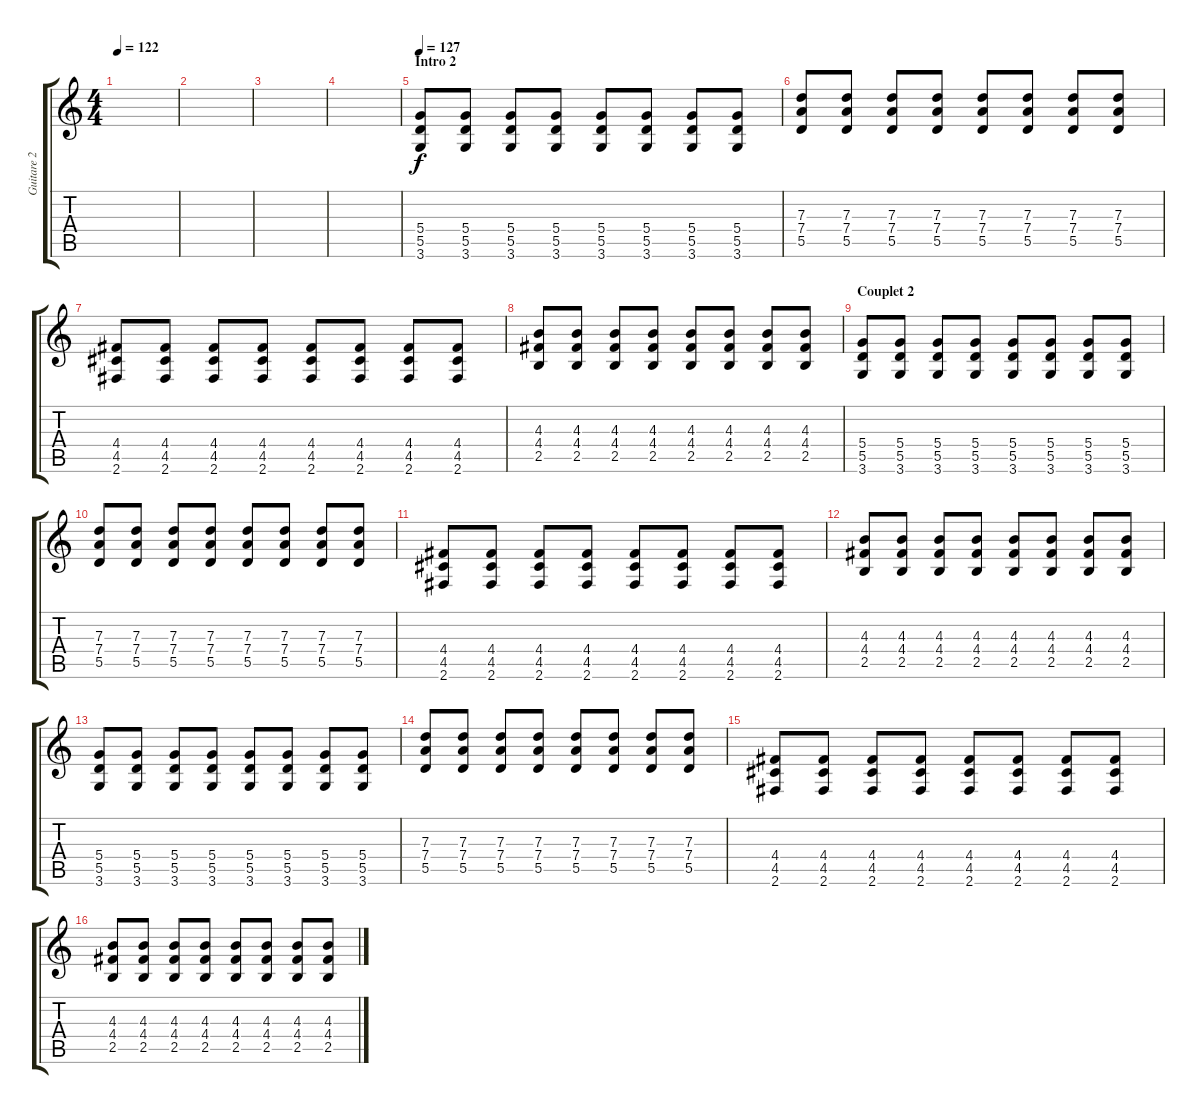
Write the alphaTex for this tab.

\track ("Guitare 2" "Guitare 2") {instrument overdrivenguitar}
\staff {score tabs}
\tuning (E4 B3 G3 D3 A2 E2) {hide}
\ts (4 4)
\tempo 122
\clef g2
\ks c
|
|
|
|
\section ("" "Intro 2")
\tempo 127
(5.4 5.5 3.6).8 (5.4 5.5 3.6).8 (5.4 5.5 3.6).8 (5.4 5.5 3.6).8 (5.4 5.5 3.6).8 (5.4 5.5 3.6).8 (5.4 5.5 3.6).8 (5.4 5.5 3.6).8 |
(7.3 7.4 5.5).8 (7.3 7.4 5.5).8 (7.3 7.4 5.5).8 (7.3 7.4 5.5).8 (7.3 7.4 5.5).8 (7.3 7.4 5.5).8 (7.3 7.4 5.5).8 (7.3 7.4 5.5).8 |
(4.4 4.5 2.6).8 (4.4 4.5 2.6).8 (4.4 4.5 2.6).8 (4.4 4.5 2.6).8 (4.4 4.5 2.6).8 (4.4 4.5 2.6).8 (4.4 4.5 2.6).8 (4.4 4.5 2.6).8 |
(4.3 4.4 2.5).8 (4.3 4.4 2.5).8 (4.3 4.4 2.5).8 (4.3 4.4 2.5).8 (4.3 4.4 2.5).8 (4.3 4.4 2.5).8 (4.3 4.4 2.5).8 (4.3 4.4 2.5).8 |
\section ("" "Couplet 2")
(5.4 5.5 3.6).8 (5.4 5.5 3.6).8 (5.4 5.5 3.6).8 (5.4 5.5 3.6).8 (5.4 5.5 3.6).8 (5.4 5.5 3.6).8 (5.4 5.5 3.6).8 (5.4 5.5 3.6).8 |
(7.3 7.4 5.5).8 (7.3 7.4 5.5).8 (7.3 7.4 5.5).8 (7.3 7.4 5.5).8 (7.3 7.4 5.5).8 (7.3 7.4 5.5).8 (7.3 7.4 5.5).8 (7.3 7.4 5.5).8 |
(4.4 4.5 2.6).8 (4.4 4.5 2.6).8 (4.4 4.5 2.6).8 (4.4 4.5 2.6).8 (4.4 4.5 2.6).8 (4.4 4.5 2.6).8 (4.4 4.5 2.6).8 (4.4 4.5 2.6).8 |
(4.3 4.4 2.5).8 (4.3 4.4 2.5).8 (4.3 4.4 2.5).8 (4.3 4.4 2.5).8 (4.3 4.4 2.5).8 (4.3 4.4 2.5).8 (4.3 4.4 2.5).8 (4.3 4.4 2.5).8 |
(5.4 5.5 3.6).8 (5.4 5.5 3.6).8 (5.4 5.5 3.6).8 (5.4 5.5 3.6).8 (5.4 5.5 3.6).8 (5.4 5.5 3.6).8 (5.4 5.5 3.6).8 (5.4 5.5 3.6).8 |
(7.3 7.4 5.5).8 (7.3 7.4 5.5).8 (7.3 7.4 5.5).8 (7.3 7.4 5.5).8 (7.3 7.4 5.5).8 (7.3 7.4 5.5).8 (7.3 7.4 5.5).8 (7.3 7.4 5.5).8 |
(4.4 4.5 2.6).8 (4.4 4.5 2.6).8 (4.4 4.5 2.6).8 (4.4 4.5 2.6).8 (4.4 4.5 2.6).8 (4.4 4.5 2.6).8 (4.4 4.5 2.6).8 (4.4 4.5 2.6).8 |
(4.3 4.4 2.5).8 (4.3 4.4 2.5).8 (4.3 4.4 2.5).8 (4.3 4.4 2.5).8 (4.3 4.4 2.5).8 (4.3 4.4 2.5).8 (4.3 4.4 2.5).8 (4.3 4.4 2.5).8
